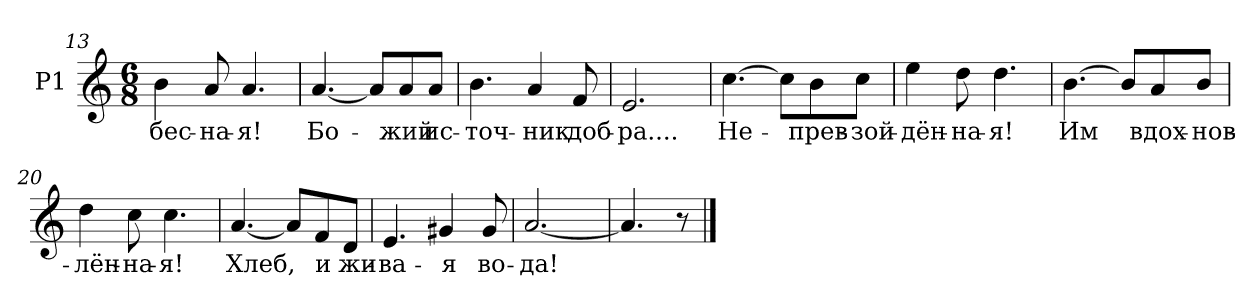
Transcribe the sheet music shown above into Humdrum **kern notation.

**kern	**text
*part1	*part1
*staff1	*staff1
*I"P1	*
*clefG2	*
*k[]	*
*a:	*
*M6/8	*
=13	=13
!	!LO:LY:b:color=#000000
4bi\	-бес-
!	!LO:LY:b:color=#000000
8ai/	-на-
!	!LO:LY:b:color=#000000
4.ai/	-я!
!!LO:LB:g=z
=14	=14
!	!LO:LY:b:color=#000000
[<4.ai/	Бо-
8ai/L]	.
!	!LO:LY:b:color=#000000
8ai/	-жий
!	!LO:LY:b:color=#000000
8ai/J	ис-
=15	=15
!	!LO:LY:b:color=#000000
4.bi\	-точ-
!	!LO:LY:b:color=#000000
4ai/	-ник
!	!LO:LY:b:color=#000000
8fi/	доб-
=16	=16
!	!LO:LY:b:color=#000000
2.ei/	-ра....
=17	=17
!	!LO:LY:b:color=#000000
[>4.cci\	Не-
8cci\L]	.
!	!LO:LY:b:color=#000000
8bi\	-прев-
!	!LO:LY:b:color=#000000
8cci\J	-зой-
=18	=18
!	!LO:LY:b:color=#000000
4eei\	-дён-
!	!LO:LY:b:color=#000000
8ddi\	-на-
!	!LO:LY:b:color=#000000
4.ddi\	-я!
!!LO:LB:g=z
=19	=19
!	!LO:LY:b:color=#000000
[>4.bi\	Им
8bi/L]	.
!	!LO:LY:b:color=#000000
8ai/	вдох-
!	!LO:LY:b:color=#000000
8bi/J	-нов-
=20	=20
!	!LO:LY:b:color=#000000
4ddi\	-лён-
!	!LO:LY:b:color=#000000
8cci\	-на-
!	!LO:LY:b:color=#000000
4.cci\	-я!
=21	=21
!	!LO:LY:b:color=#000000
[<4.ai/	Хлеб,
8ai/L]	.
!	!LO:LY:b:color=#000000
8fi/	и
!	!LO:LY:b:color=#000000
8di/J	жи-
=22	=22
!	!LO:LY:b:color=#000000
4.ei/	-ва-
!	!LO:LY:b:color=#000000
4g#Xi/	-я
!	!LO:LY:b:color=#000000
8g#i/	во-
=23	=23
!	!LO:LY:b:color=#000000
[<2.ai/	-да!
=24	=24
4.ai/]	.
8r	.
==	==
*-	*-
